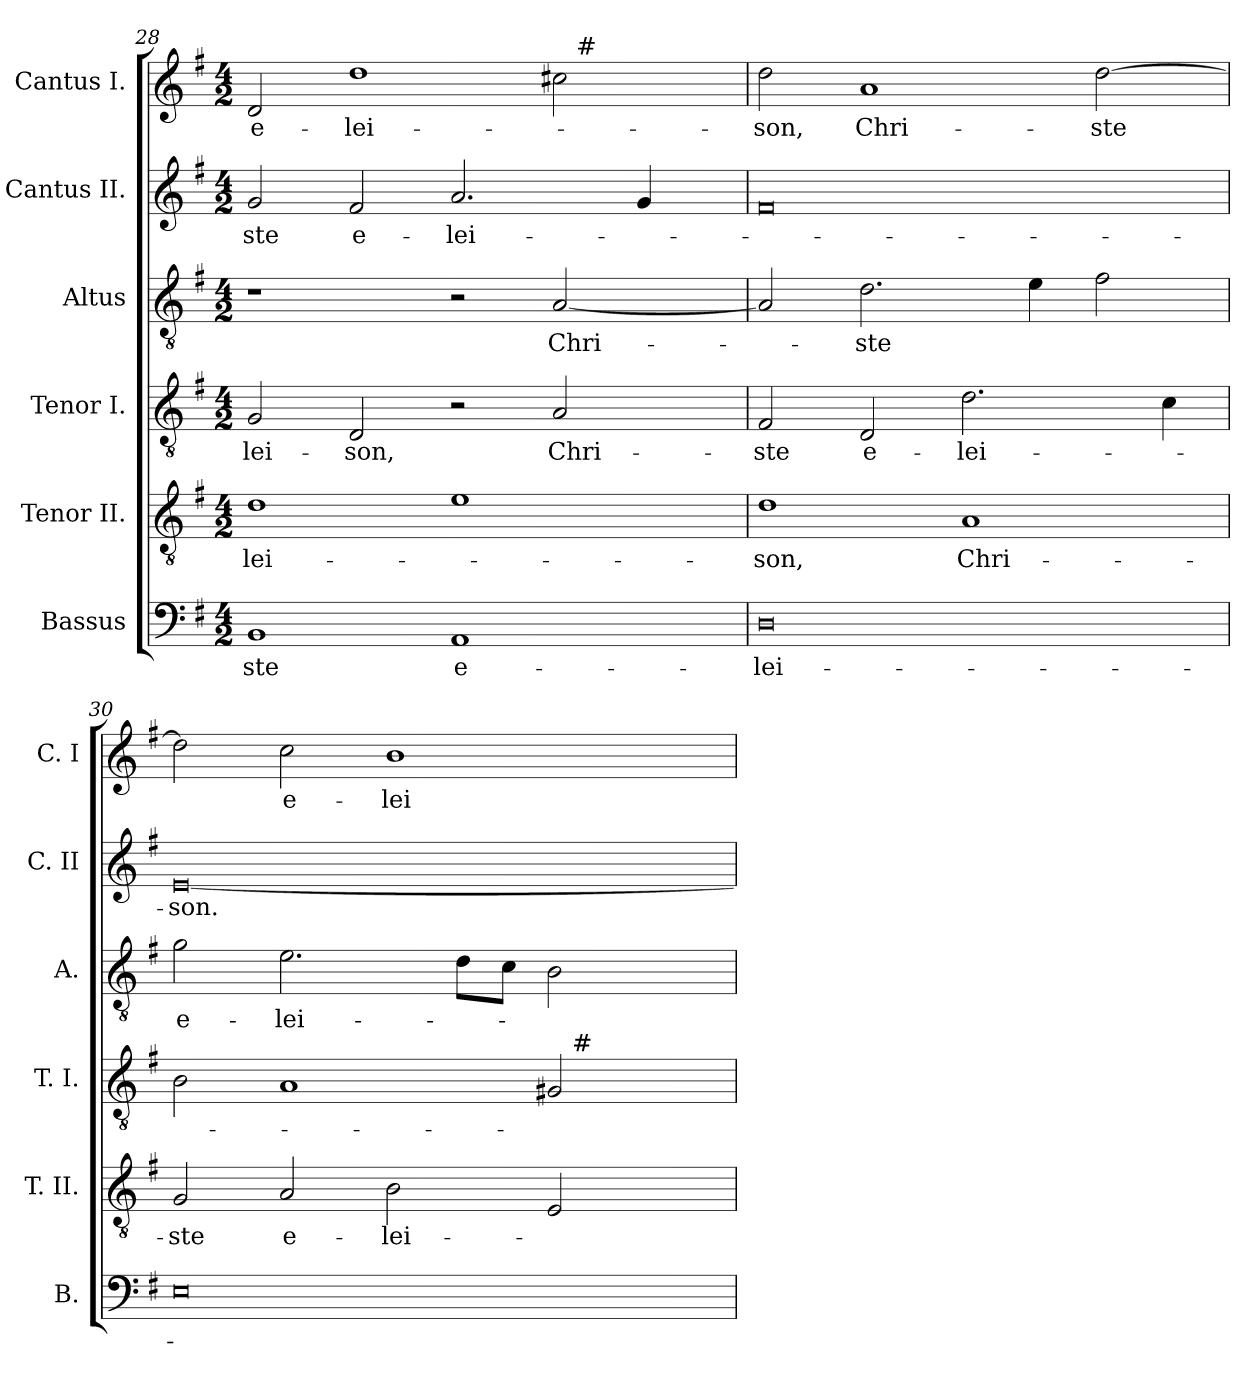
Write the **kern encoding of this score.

**kern	**text	**kern	**text	**kern	**text	**kern	**text	**kern	**text	**kern	**text
*part6	*part6	*part5	*part5	*part4	*part4	*part3	*part3	*part2	*part2	*part1	*part1
*staff6	*staff6	*staff5	*staff5	*staff4	*staff4	*staff3	*staff3	*staff2	*staff2	*staff1	*staff1
*I"Bassus	*	*I"Tenor II.	*	*I"Tenor I.	*	*I"Altus	*	*I"Cantus II.	*	*I"Cantus I.	*
*I'B.	*	*I'T. II.	*	*I'T. I.	*	*I'A.	*	*I'C. II	*	*I'C. I	*
*clefF4	*	*clefGv2	*	*clefGv2	*	*clefGv2	*	*clefG2	*	*clefG2	*
*	*	*ITrd7c12	*	*ITrd7c12	*	*ITrd7c12	*	*	*	*	*
*k[f#]	*	*k[f#]	*	*k[f#]	*	*k[f#]	*	*k[f#]	*	*k[f#]	*
*G:	*	*G:	*	*G:	*	*G:	*	*G:	*	*G:	*
*M4/2	*	*M4/2	*	*M4/2	*	*M4/2	*	*M4/2	*	*M4/2	*
=28	=28	=28	=28	=28	=28	=28	=28	=28	=28	=28	=28
!	!LO:LY:b:color=#000000	!	!	!	!	!	!	!	!	!	!
!	!	!	!LO:LY:b:color=#000000	!	!	!	!	!	!	!	!
!	!	!	!	!	!LO:LY:b:color=#000000	!	!	!	!	!	!
!	!	!	!	!	!	!	!	!	!LO:LY:b:color=#000000	!	!
!	!	!	!	!	!	!	!	!	!	!	!LO:LY:b:color=#000000
*	*	*	*	*	*	*	*	*	*	*^	*
1BBi	-ste	1Di	-lei-	2GGi/	-lei-	1r	.	2gi/	-ste	2di/	1ryy	e-
!	!	!	!	!	!LO:LY:b:color=#000000	!	!	!	!	!	!	!
!	!	!	!	!	!	!	!	!	!LO:LY:b:color=#000000	!	!	!
!	!	!	!	!	!	!	!	!	!	!	!	!LO:LY:b:color=#000000
.	.	.	.	2DDi/	-son,	.	.	2f#i/	e-	1ddi	.	-lei-
!	!LO:LY:b:color=#000000	!	!	!	!	!	!	!	!	!	!	!
!	!	!	!	!	!	!	!	!	!LO:LY:b:color=#000000	!	!	!
1AAi	e-	1Ei	.	2r	.	2r	.	2.ai/	-lei-	.	2ryy	.
!	!	!	!	!	!LO:LY:b:color=#000000	!	!	!	!	!	!	!
!	!	!	!	!	!	!	!LO:LY:b:color=#000000	!	!	!	!	!
.	.	.	.	2AAi/	Chri-	[2AAi/	Chri-	.	.	2cc#i\	32ryy	.
.	.	.	.	.	.	.	.	.	.	.	256ryy	.
!	!	!	!	!	!	!	!	!	!	!	!LO:TX:a:t=#	!
.	.	.	.	.	.	.	.	.	.	.	4ryy	.
.	.	.	.	.	.	.	.	4gi/	.	.	.	.
.	.	.	.	.	.	.	.	.	.	.	8ryy	.
.	.	.	.	.	.	.	.	.	.	.	16ryy	.
.	.	.	.	.	.	.	.	.	.	.	64..ryy	.
*	*	*	*	*	*	*	*	*	*	*v	*v	*
!!LO:PB:g=z
=29	=29	=29	=29	=29	=29	=29	=29	=29	=29	=29	=29
*	*	*	*	*	*	*	*	*	*	*^	*
!	!LO:LY:b:color=#000000	!	!	!	!	!	!	!	!	!	!	!
*	*	*	*	*	*	*	*	*	*	*v	*v	*
*	*	*	*	*	*	*	*	*	*	*^	*
!	!	!	!LO:LY:b:color=#000000	!	!	!	!	!	!	!	!	!
*	*	*	*	*	*	*	*	*	*	*v	*v	*
*	*	*	*	*	*	*	*	*	*	*^	*
!	!	!	!	!	!LO:LY:b:color=#000000	!	!	!	!	!	!	!
*	*	*	*	*	*	*	*	*	*	*v	*v	*
*	*	*	*	*	*	*	*	*	*	*^	*
!	!	!	!	!	!	!	!	!	!	!	!	!LO:LY:b:color=#000000
*	*	*	*	*	*	*	*	*	*	*v	*v	*
0Di	-lei-	1Di	-son,	2FF#i/	-ste	2AAi/]	.	0f#i	.	2ddi\	-son,
!	!	!	!	!	!LO:LY:b:color=#000000	!	!	!	!	!	!
!	!	!	!	!	!	!	!LO:LY:b:color=#000000	!	!	!	!
!	!	!	!	!	!	!	!	!	!	!	!LO:LY:b:color=#000000
.	.	.	.	2DDi/	e-	2.Di\	-ste	.	.	1ai	Chri-
!	!	!	!LO:LY:b:color=#000000	!	!	!	!	!	!	!	!
!	!	!	!	!	!LO:LY:b:color=#000000	!	!	!	!	!	!
.	.	1AAi	Chri-	2.Di\	-lei-	.	.	.	.	.	.
.	.	.	.	.	.	4Ei\	.	.	.	.	.
!	!	!	!	!	!	!	!	!	!	!	!LO:LY:b:color=#000000
.	.	.	.	.	.	2F#i\	.	.	.	[2ddi\	-ste
.	.	.	.	4Ci\	.	.	.	.	.	.	.
=30	=30	=30	=30	=30	=30	=30	=30	=30	=30	=30	=30
!	!	!	!LO:LY:b:color=#000000	!	!	!	!	!	!	!	!
!	!	!	!	!	!	!	!LO:LY:b:color=#000000	!	!	!	!
!	!	!	!	!	!	!	!	!	!LO:LY:b:color=#000000	!	!
*	*	*	*	*^	*	*	*	*	*	*	*
0Ei	.	2GGi/	-ste	2BBi\	1ryy	.	2Gi\	e-	[0ei	-son.	2ddi\]	.
!	!	!	!LO:LY:b:color=#000000	!	!	!	!	!	!	!	!	!
!	!	!	!	!	!	!	!	!LO:LY:b:color=#000000	!	!	!	!
!	!	!	!	!	!	!	!	!	!	!	!	!LO:LY:b:color=#000000
.	.	2AAi/	e-	1AAi	.	.	2.Ei\	-lei-	.	.	2cci\	e-
!	!	!	!LO:LY:b:color=#000000	!	!	!	!	!	!	!	!	!
!	!	!	!	!	!	!	!	!	!	!	!	!LO:LY:b:color=#000000
.	.	2BBi\	-lei-	.	2ryy	.	.	.	.	.	1bi	-lei-
.	.	.	.	.	.	.	8Di\L	.	.	.	.	.
.	.	.	.	.	.	.	8Ci\J	.	.	.	.	.
.	.	2EEi/	.	2GG#i/	32ryy	.	2BBi\	.	.	.	.	.
.	.	.	.	.	256ryy	.	.	.	.	.	.	.
!	!	!	!	!	!LO:TX:a:t=#	!	!	!	!	!	!	!
.	.	.	.	.	4ryy	.	.	.	.	.	.	.
.	.	.	.	.	8ryy	.	.	.	.	.	.	.
.	.	.	.	.	16ryy	.	.	.	.	.	.	.
.	.	.	.	.	64..ryy	.	.	.	.	.	.	.
*	*	*	*	*v	*v	*	*	*	*	*	*	*
=	=	=	=	=	=	=	=	=	=	=	=
*-	*-	*-	*-	*-	*-	*-	*-	*-	*-	*-	*-
